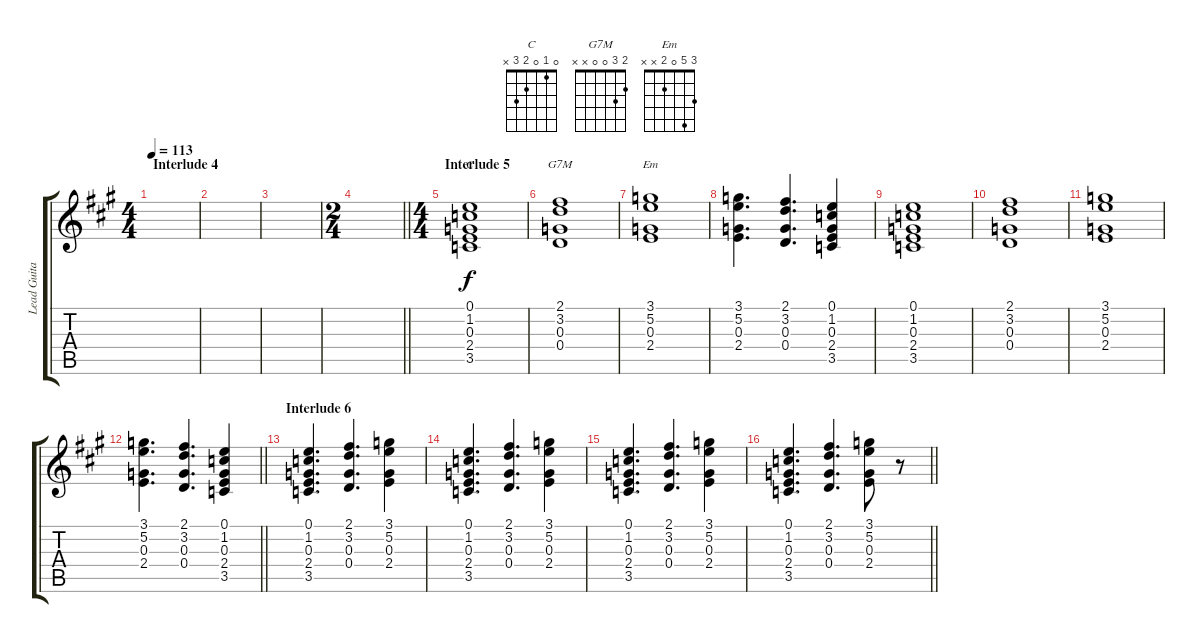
\track ("Lead Guitar" "Lead Guita") {instrument acousticguitarnylon}
\staff {score tabs}
\tuning (E4 B3 G3 D3 A2 E2) {hide}
\chord ("C" 0 1 0 2 3 x)
\chord ("G7M" 2 3 0 0 x x)
\chord ("Em" 3 5 0 2 x x)
\ts (4 4)
\section ("" "Interlude 4")
\tempo 113
\clef g2
\ks a
|
|
|
\ts (2 4)
\barLineRight lightlight
|
\ts (4 4)
\section ("" "Interlude 5")
(0.1 1.2 0.3 2.4 3.5).1{ch "C"} |
(2.1 3.2 0.3 0.4).1{ch "G7M"} |
(3.1 5.2 0.3 2.4).1{ch "Em"} |
(3.1 5.2 0.3 2.4).4{d} (2.1 3.2 0.3 0.4).4{d} (0.1 1.2 0.3 2.4 3.5).4 |
(0.1 1.2 0.3 2.4 3.5).1 |
(2.1 3.2 0.3 0.4).1 |
(3.1 5.2 0.3 2.4).1 |
\barLineRight lightlight
(3.1 5.2 0.3 2.4).4{d} (2.1 3.2 0.3 0.4).4{d} (0.1 1.2 0.3 2.4 3.5).4 |
\section ("" "Interlude 6")
(0.1 1.2 0.3 2.4 3.5).4{d} (2.1 3.2 0.3 0.4).4{d} (3.1 5.2 0.3 2.4).4 |
(0.1 1.2 0.3 2.4 3.5).4{d} (2.1 3.2 0.3 0.4).4{d} (3.1 5.2 0.3 2.4).4 |
(0.1 1.2 0.3 2.4 3.5).4{d} (2.1 3.2 0.3 0.4).4{d} (3.1 5.2 0.3 2.4).4 |
\barLineRight lightlight
(0.1 1.2 0.3 2.4 3.5).4{d} (2.1 3.2 0.3 0.4).4{d} (3.1 5.2 0.3 2.4).8 r.8
